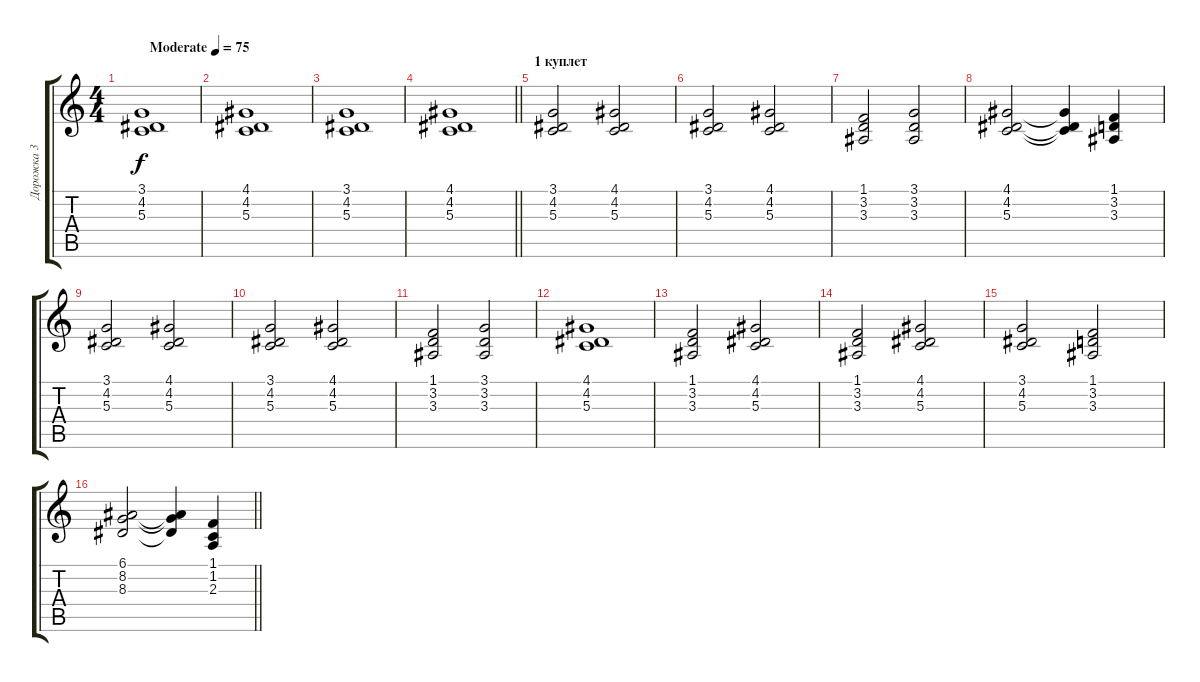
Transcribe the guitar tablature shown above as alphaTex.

\track ("Дорожка 3" "Дорожка 3") {instrument synthstrings1}
\staff {score tabs}
\tuning (E4 B3 G3 D3 A2 E2) {hide}
\ts (4 4)
\tempo (75 "Moderate")
\clef g2
\ks c
(3.1 4.2 5.3).1{dy f instrument synthstrings1} |
(4.1 4.2 5.3).1 |
(3.1 4.2 5.3).1 |
\barLineRight lightlight
(4.1 4.2 5.3).1 |
\section ("" "1 куплет")
(3.1 4.2 5.3).2 (4.1 4.2 5.3).2 |
(3.1 4.2 5.3).2 (4.1 4.2 5.3).2 |
(1.1 3.2 3.3).2 (3.1 3.2 3.3).2 |
(4.1 4.2 5.3).2 (4.1{t} 4.2{t} 5.3{t}).4 (1.1 3.2 3.3).4 |
(3.1 4.2 5.3).2 (4.1 4.2 5.3).2 |
(3.1 4.2 5.3).2 (4.1 4.2 5.3).2 |
(1.1 3.2 3.3).2 (3.1 3.2 3.3).2 |
(4.1 4.2 5.3).1 |
(1.1 3.2 3.3).2 (4.1 4.2 5.3).2 |
(1.1 3.2 3.3).2 (4.1 4.2 5.3).2 |
(3.1 4.2 5.3).2 (1.1 3.2 3.3).2 |
\barLineRight lightlight
(6.1 8.2 8.3).2 (6.1{t} 8.2{t} 8.3{t}).4 (1.1 1.2 2.3).4
